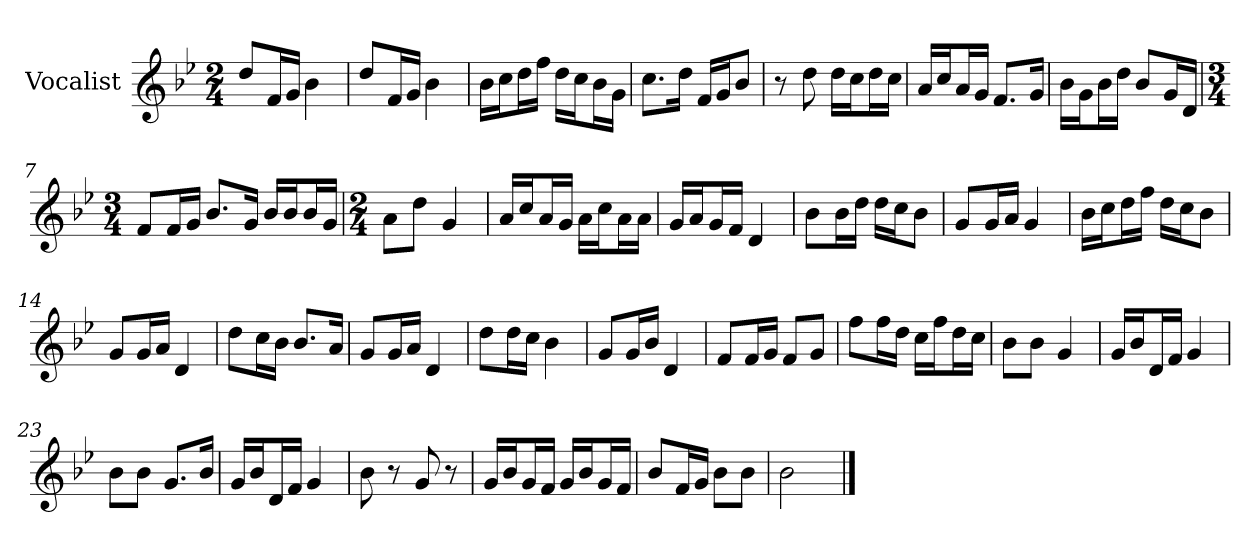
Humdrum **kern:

**kern
*part1
*staff1
*I"Vocalist
*k[b-e-]
*B-:
*M2/4
=
8ddL
16fL
16gJJ
4b-
=1
8ddL
16fL
16gJJ
4b-
=2
16b-LL
16ccJ
16ddL
16ffJJ
16ddLL
16ccJ
16b-L
16gJJ
=3
8.ccL
16ddJk
16fLL
16gJ
8b-J
=4
8r
8dd
16ddLL
16ccJ
16ddL
16ccJJ
=5
16aLL
16ccJ
16aL
16gJJ
8.fL
16gJk
=6
16b-LL
16gJ
16b-L
16ddJJ
8b-L
16gL
16dJJ
=7
*M3/4
8fL
16fL
16gJJ
8.b-L
16gJk
16b-LL
16b-J
16b-L
16gJJ
=8
*M2/4
8aL
8ddJ
4g
=9
16aLL
16ccJ
16aL
16gJJ
16aLL
16ccJ
16aL
16aJJ
=10
16gLL
16aJ
16gL
16fJJ
4d
=11
8b-L
16b-L
16ddJJ
16ddLL
16ccJ
8b-J
=12
8gL
16gL
16aJJ
4g
=13
16b-LL
16ccJ
16ddL
16ffJJ
16ddLL
16ccJ
8b-J
=14
8gL
16gL
16aJJ
4d
=15
8ddL
16ccL
16b-JJ
8.b-L
16aJk
=16
8gL
16gL
16aJJ
4d
=17
8ddL
16ddL
16ccJJ
4b-
=18
8gL
16gL
16b-JJ
4d
=19
8fL
16fL
16gJJ
8fL
8gJ
=20
8ffL
16ffL
16ddJJ
16ccLL
16ffJ
16ddL
16ccJJ
=21
8b-L
8b-J
4g
=22
16gLL
16b-J
16dL
16fJJ
4g
=23
8b-L
8b-J
8.gL
16b-Jk
=24
16gLL
16b-J
16dL
16fJJ
4g
=25
8b-
8r
8g
8r
=26
16gLL
16b-J
16gL
16fJJ
16gLL
16b-J
16gL
16fJJ
=27
8b-L
16fL
16gJJ
8b-L
8b-J
=28
2b-
==
*-
